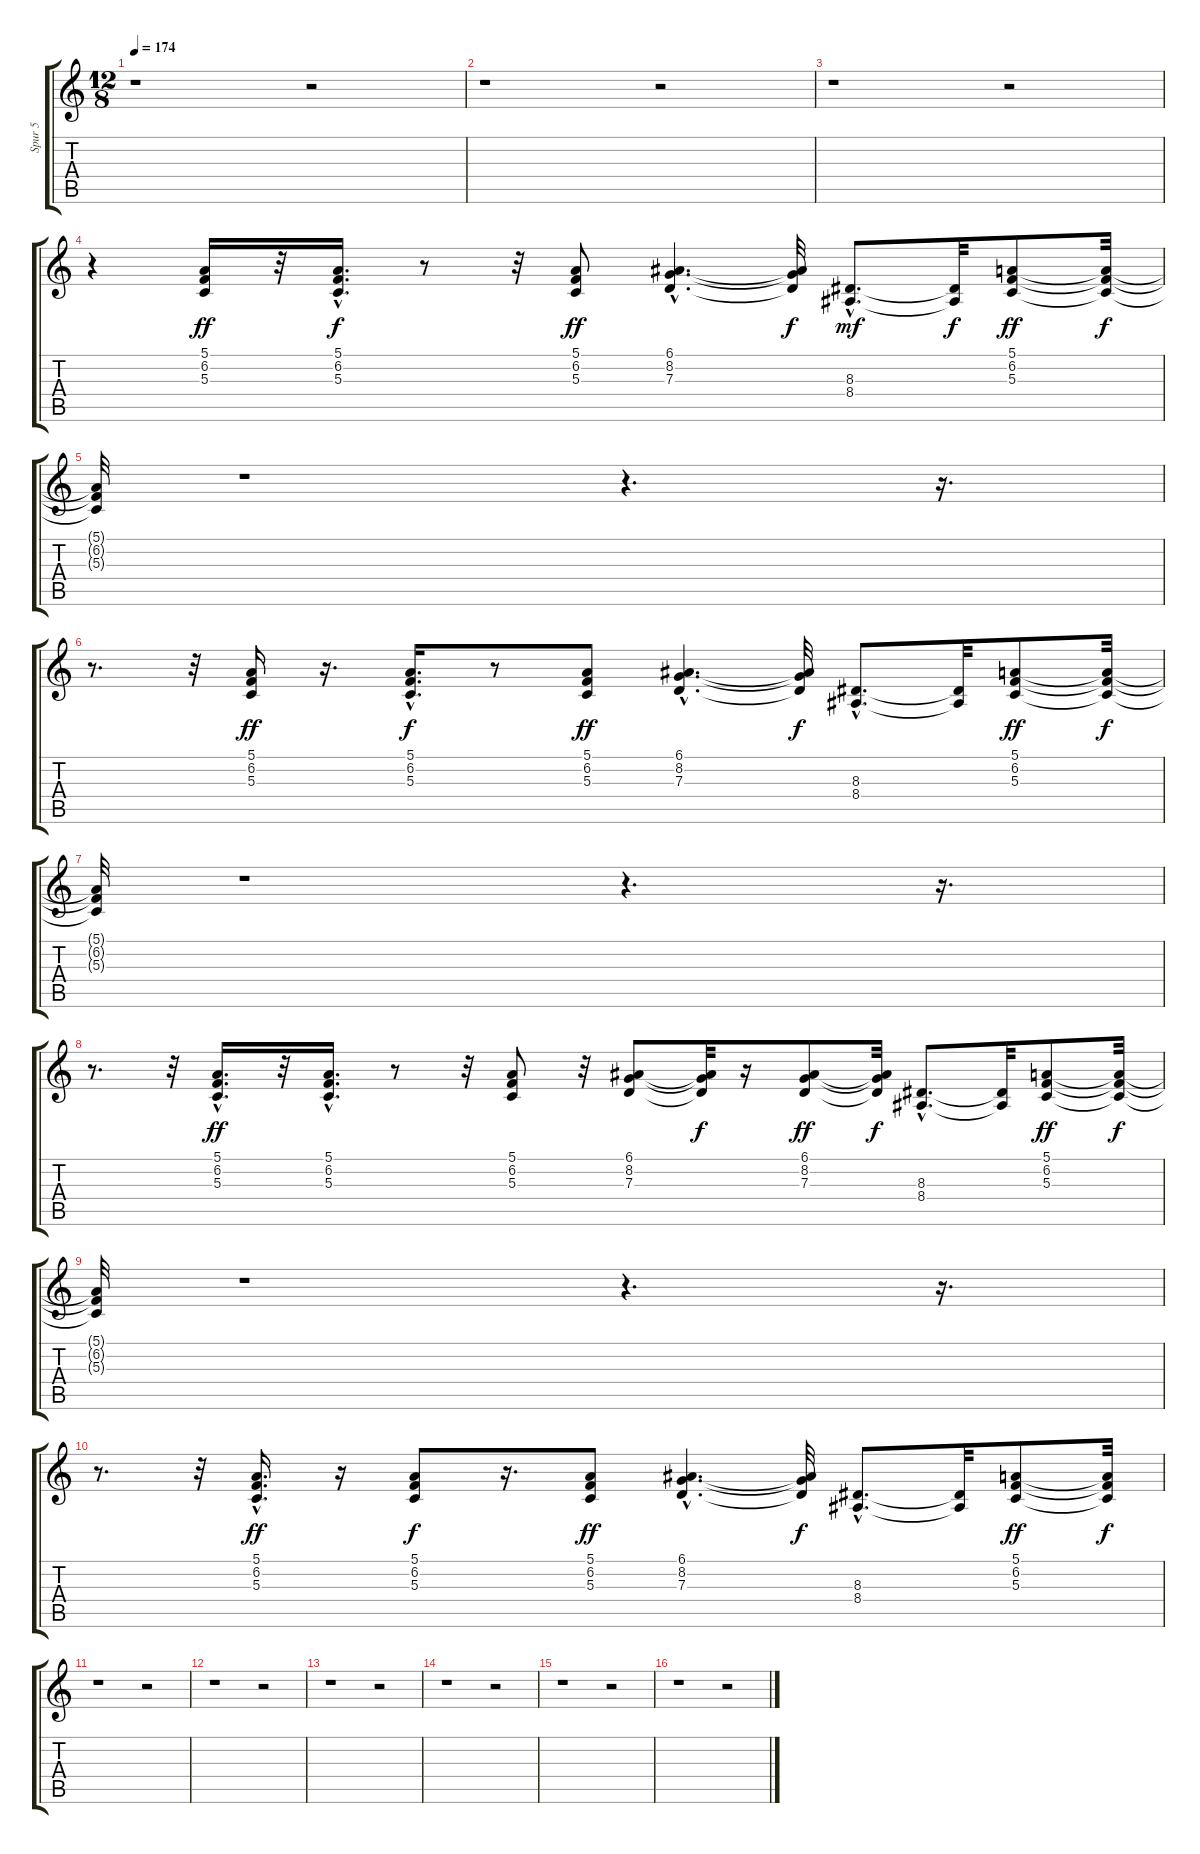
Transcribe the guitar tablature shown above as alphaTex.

\track ("Spur 5" "Spur 5") {instrument synthvoice}
\staff {score tabs}
\tuning (E4 B3 G3 D3 A2 E2) {hide}
\ts (12 8)
\tempo 174
\clef g2
\ks c
r.1{dy ff} r.2 |
r.1 r.2 |
r.1 r.2 |
r.4 (5.1 6.2 5.3).16 r.32 (5.1{hac} 6.2{hac} 5.3{hac}).16{d dy f} r.8 r.32 (5.1 6.2 5.3).8{dy ff} (6.1{hac} 8.2{hac} 7.3{hac}).4{d} (6.1{t} 8.2{t} 7.3{t}).32{dy f} (8.3{hac} 8.4{hac}).8{d dy mf} (8.3{t} 8.4{t}).32{dy f} (5.1 6.2 5.3).8{dy ff} (5.1{t} 6.2{t} 5.3{t}).32{dy f} |
(5.1{t} 6.2{t} 5.3{t}).32 r.1 r.4{d} r.16{d} |
r.8{d} r.32 (5.1 6.2 5.3).16{dy ff} r.16{d} (5.1{hac} 6.2{hac} 5.3{hac}).16{d dy f} r.8 (5.1 6.2 5.3).8{dy ff} (6.1{hac} 8.2{hac} 7.3{hac}).4{d} (6.1{t} 8.2{t} 7.3{t}).32{dy f} (8.3{hac} 8.4{hac}).8{d} (8.3{t} 8.4{t}).32 (5.1 6.2 5.3).8{dy ff} (5.1{t} 6.2{t} 5.3{t}).32{dy f} |
(5.1{t} 6.2{t} 5.3{t}).32 r.1 r.4{d} r.16{d} |
r.8{d} r.32 (5.1{hac} 6.2{hac} 5.3{hac}).16{d dy ff} r.32 (5.1{hac} 6.2{hac} 5.3{hac}).16{d} r.8 r.32 (5.1 6.2 5.3).8 r.32 (6.1 8.2 7.3).8 (6.1{t} 8.2{t} 7.3{t}).32{dy f} r.16 (6.1 8.2 7.3).8{dy ff} (6.1{t} 8.2{t} 7.3{t}).32{dy f} (8.3{hac} 8.4{hac}).8{d} (8.3{t} 8.4{t}).32 (5.1 6.2 5.3).8{dy ff} (5.1{t} 6.2{t} 5.3{t}).32{dy f} |
(5.1{t} 6.2{t} 5.3{t}).32 r.1 r.4{d} r.16{d} |
r.8{d} r.32 (5.1{hac} 6.2{hac} 5.3{hac}).16{d dy ff} r.16 (5.1 6.2 5.3).8{dy f} r.16{d} (5.1 6.2 5.3).8{dy ff} (6.1{hac} 8.2{hac} 7.3{hac}).4{d} (6.1{t} 8.2{t} 7.3{t}).32{dy f} (8.3{hac} 8.4{hac}).8{d} (8.3{t} 8.4{t}).32 (5.1 6.2 5.3).8{dy ff} (5.1{t} 6.2{t} 5.3{t}).32{dy f} |
r.1 r.2 |
r.1 r.2 |
r.1 r.2 |
r.1 r.2 |
r.1 r.2 |
r.1 r.2
